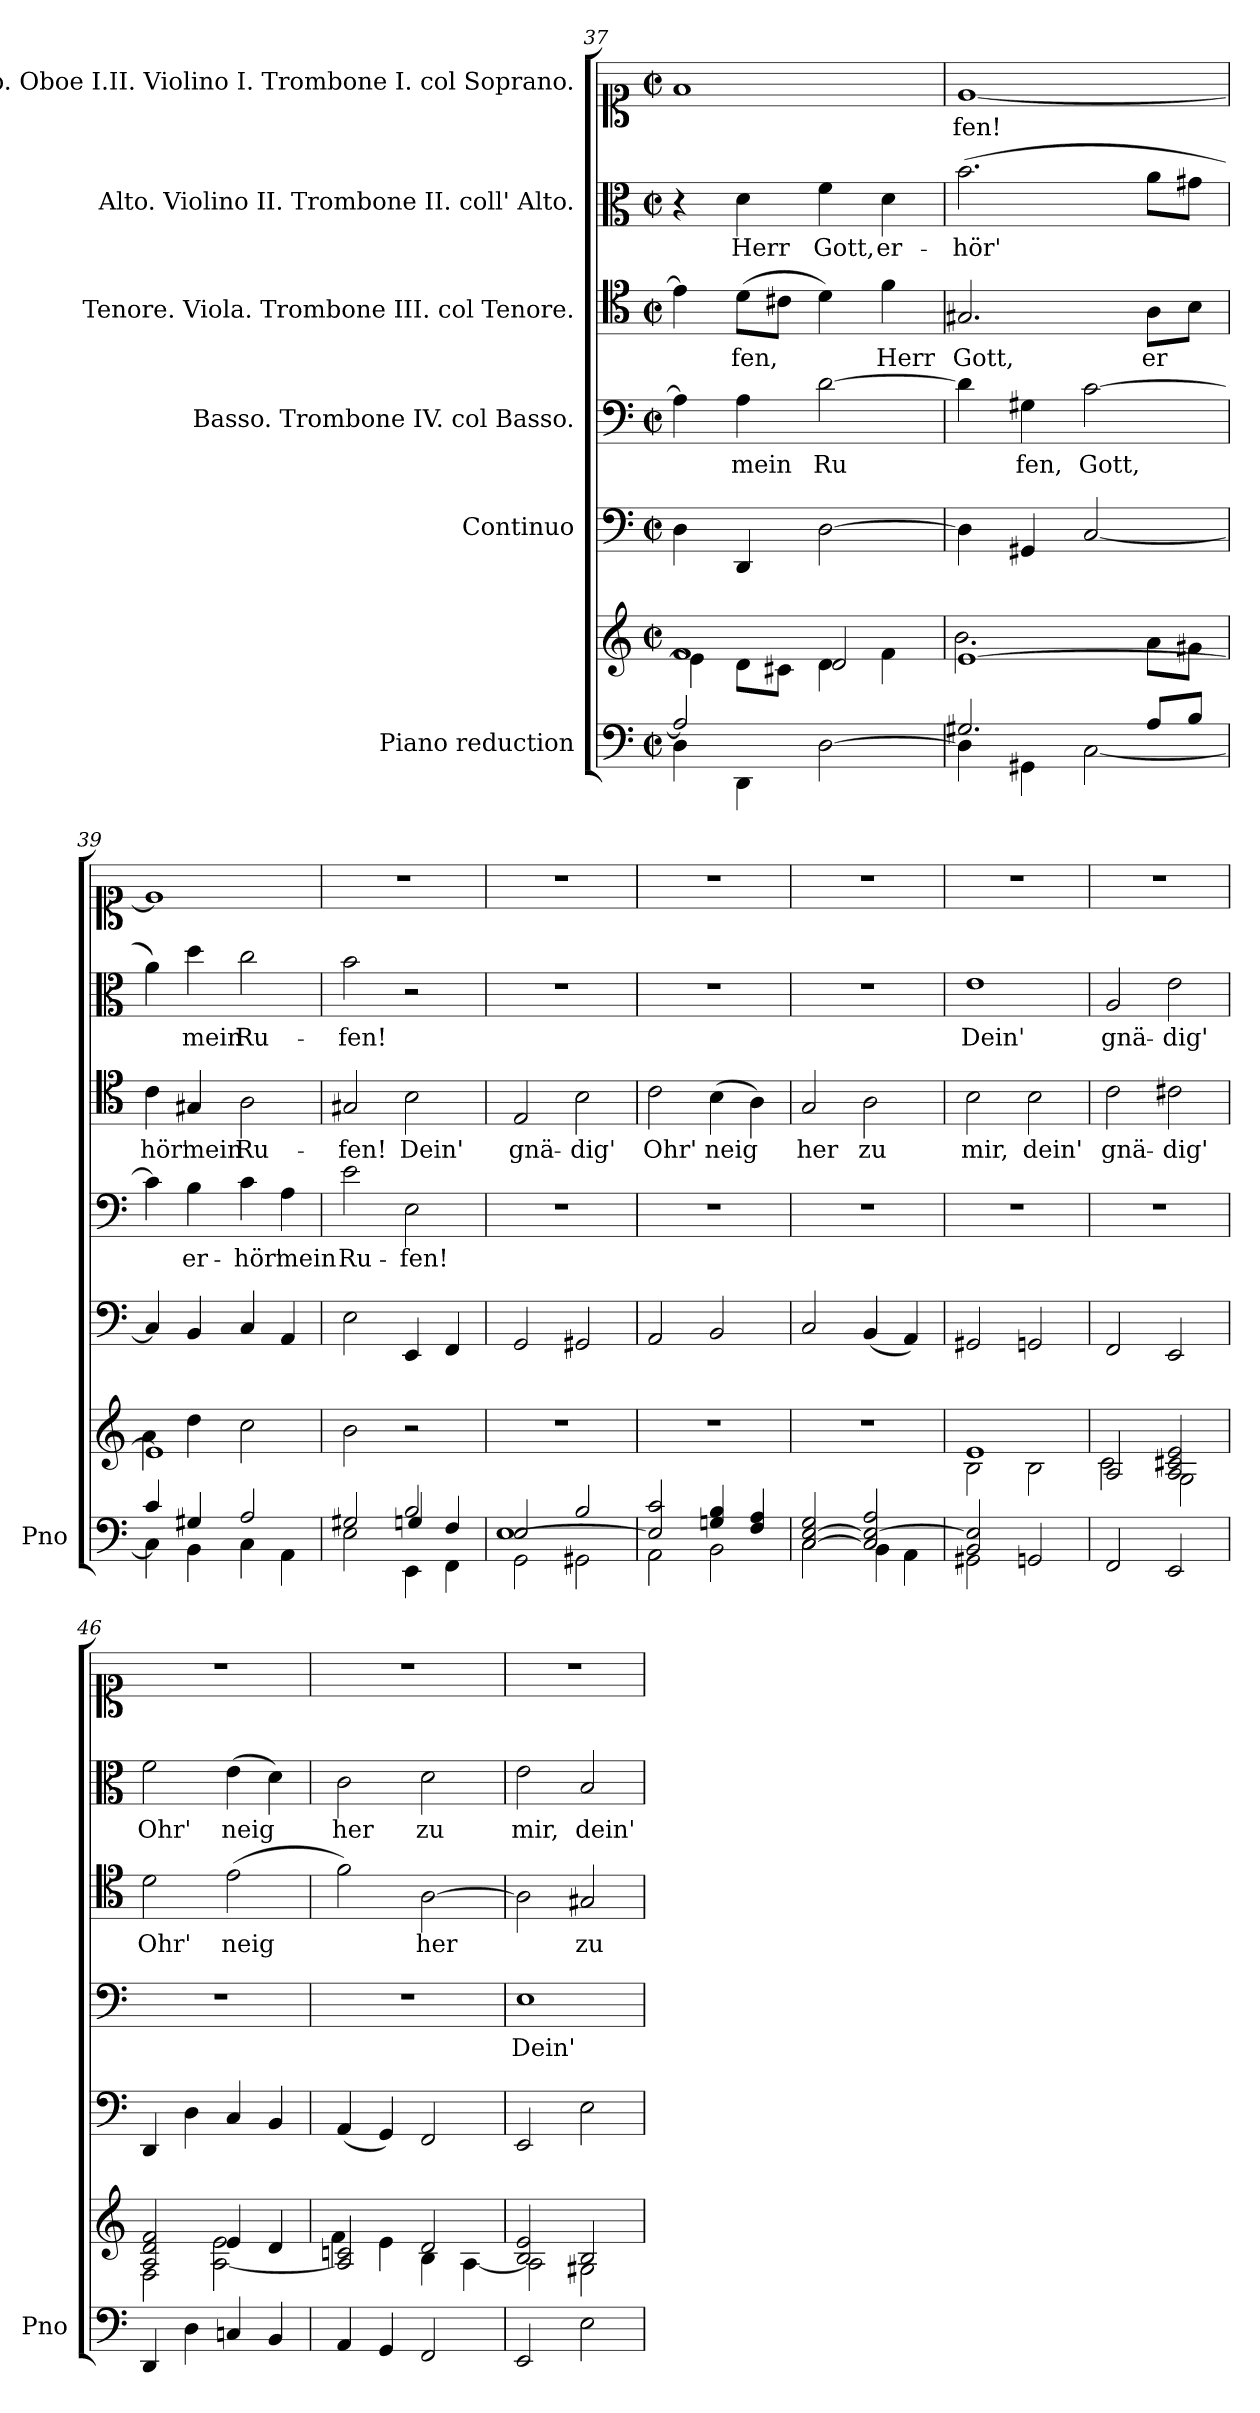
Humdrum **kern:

**kern	**kern	**kern	**kern	**text	**kern	**text	**kern	**text	**kern	**text
*part6	*part6	*part5	*part4	*part4	*part3	*part3	*part2	*part2	*part1	*part1
*staff7	*staff6	*staff5	*staff4	*staff4	*staff3	*staff3	*staff2	*staff2	*staff1	*staff1
*I"Piano reduction	*	*I"Continuo	*I"Basso. Trombone IV. col Basso.	*	*I"Tenore. Viola. Trombone III. col Tenore.	*	*I"Alto. Violino II. Trombone II. coll' Alto.	*	*I"Soprano. Oboe I.II. Violino I. Trombone I. col Soprano.	*
*I'Pno	*	*	*	*	*	*	*	*	*	*
*clefF4	*clefG2	*clefF4	*clefF4	*	*clefC4	*	*clefC3	*	*clefC1	*
*k[]	*k[]	*k[]	*k[]	*	*k[]	*	*k[]	*	*k[]	*
*M2/2	*M2/2	*M2/2	*M2/2	*	*M2/2	*	*M2/2	*	*M2/2	*
*met(c|)	*met(c|)	*met(c|)	*met(c|)	*	*met(c|)	*	*met(c|)	*	*met(c|)	*
=37	=37	=37	=37	=37	=37	=37	=37	=37	=37	=37
*^	*^	*	*	*	*	*	*	*	*	*
*	*	*	*^	*	*	*	*	*	*	*	*	*
2A/]	4D\	1f	4e\]	2ryy	4D\	4A\]	.	4e\]	.	4r	.	1f	.
!	!	!	!	!	!	!	!LO:LY:b	!	!LO:LY:b	!	!LO:LY:b	!	!
.	4DD\	.	8d\L	.	4DD/	4A\	mein	(>8d\L	fen,	4d\	Herr	.	.
.	.	.	8c#X\J	.	.	.	.	8c#X\J	.	.	.	.	.
!	!	!	!	!	!	!	!LO:LY:b	!	!	!	!LO:LY:b	!	!
2ryy	[2D\	.	4d\	2d/	[2D\	[2d\	Ru-	4d\)	.	4f\	Gott,	.	.
!	!	!	!	!	!	!	!	!	!LO:LY:b	!	!LO:LY:b	!	!
.	.	.	4f\	.	.	.	.	4f\	Herr	4d\	er-	.	.
*	*	*	*v	*v	*	*	*	*	*	*	*	*	*
=38	=38	=38	=38	=38	=38	=38	=38	=38	=38	=38	=38	=38
!	!	!	!	!	!	!LO:LY:b	!	!LO:LY:b	!	!LO:LY:b	!	!LO:LY:b
2.G#X/	4D\]	[1e	2.b\	4D\]	4d\]	-	2.G#X/	Gott,	(>2.b\	hör'	[1e	fen!
!	!	!	!	!	!	!LO:LY:b	!	!	!	!	!	!
.	4GG#X\	.	.	4GG#X/	4G#X\	fen,	.	.	.	.	.	.
!	!	!	!	!	!	!LO:LY:b	!	!	!	!	!	!
.	[2C\	.	.	[2C/	[2c\	Gott,	.	.	.	.	.	.
!	!	!	!	!	!	!	!	!LO:LY:b	!	!	!	!
8A/L	.	.	8a\L	.	.	.	8A\L	er	8a\L	.	.	.
8B/J	.	.	8g#X\J	.	.	.	8B\J	.	8g#X\J	.	.	.
=39	=39	=39	=39	=39	=39	=39	=39	=39	=39	=39	=39	=39
!	!	!	!	!	!	!	!	!LO:LY:b	!	!	!	!
4c/	4C\]	1e]	4a\	4C/]	4c\]	.	4c\	hör'	4a\)	.	1e]	.
!	!	!	!	!	!	!LO:LY:b	!	!LO:LY:b	!	!LO:LY:b	!	!
4G#X/	4BB\	.	4dd\	4BB/	4B\	er-	4G#X/	mein	4dd\	mein	.	.
!	!	!	!	!	!	!LO:LY:b	!	!LO:LY:b	!	!LO:LY:b	!	!
2A/	4C\	.	2cc\	4C/	4c\	hör'	2A\	Ru-	2cc\	Ru-	.	.
!	!	!	!	!	!	!LO:LY:b	!	!	!	!	!	!
.	4AA\	.	.	4AA/	4A\	mein	.	.	.	.	.	.
*	*	*v	*v	*	*	*	*	*	*	*	*	*
=40	=40	=40	=40	=40	=40	=40	=40	=40	=40	=40	=40
*	*^	*	*	*	*	*	*	*	*	*	*
!	!	!	!	!	!	!LO:LY:b	!	!LO:LY:b	!	!LO:LY:b	!	!
2G#X/	2E\	2ryy	2b\	2E\	2e\	Ru-	2G#X/	fen!	2b\	fen!	1r	.
!	!	!	!	!	!	!LO:LY:b	!	!LO:LY:b	!	!	!	!
2B/	4EE\	4Gn/	2r	4EE/	2E\	fen!	2B\	Dein'	2r	.	.	.
.	4FF\	4F/	.	4FF/	.	.	.	.	.	.	.	.
=41	=41	=41	=41	=41	=41	=41	=41	=41	=41	=41	=41	=41
!	!	!	!	!	!	!	!	!LO:LY:b	!	!	!	!
2E/	2GG\	[1E	1r	2GG/	1r	.	2E/	gnä-	1r	.	1r	.
!	!	!	!	!	!	!	!	!LO:LY:b	!	!	!	!
2B/	2GG#X\	.	.	2GG#X/	.	.	2B\	dig'	.	.	.	.
*	*v	*v	*	*	*	*	*	*	*	*	*	*
!!LO:LB:g=z
=42	=42	=42	=42	=42	=42	=42	=42	=42	=42	=42	=42
!	!	!	!	!	!	!	!LO:LY:b	!	!	!	!
2E/] 2c/	2AA\	1r	2AA/	1r	.	2c\	Ohr'	1r	.	1r	.
!	!	!	!	!	!	!	!LO:LY:b	!	!	!	!
4Gn/ 4B/	2BB\	.	2BB/	.	.	(>4B\	neig	.	.	.	.
4F/ 4A/	.	.	.	.	.	4A\)	.	.	.	.	.
=43	=43	=43	=43	=43	=43	=43	=43	=43	=43	=43	=43
!	!	!	!	!	!	!	!LO:LY:b	!	!	!	!
[2C/ [2E/ 2G/	2C\	1r	2C/	1r	.	2G/	her	1r	.	1r	.
!	!	!	!	!	!	!	!LO:LY:b	!	!	!	!
2C/] 2E/_ 2A/	4BB\	.	(<4BB/	.	.	2A\	zu	.	.	.	.
.	4AA\	.	4AA/)	.	.	.	.	.	.	.	.
=44	=44	=44	=44	=44	=44	=44	=44	=44	=44	=44	=44
*	*	*^	*	*	*	*	*	*	*	*	*
!	!	!	!	!	!	!	!	!LO:LY:b	!	!LO:LY:b	!	!
2BB/ 2E/]	2GG#X\	1e	2B\	2GG#X/	1r	.	2B\	mir,	1e	Dein'	1r	.
!	!	!	!	!	!	!	!	!LO:LY:b	!	!	!	!
2GGn/	2ryy	.	2B\	2GGn/	.	.	2B\	dein'	.	.	.	.
=45	=45	=45	=45	=45	=45	=45	=45	=45	=45	=45	=45	=45
!	!	!	!	!	!	!	!	!LO:LY:b	!	!LO:LY:b	!	!
*v	*v	*	*	*	*	*	*	*	*	*	*	*
2FF/	2A/	2c\	2FF/	1r	.	2c\	gnä-	2A/	gnä-	1r	.
!	!	!	!	!	!	!	!LO:LY:b	!	!LO:LY:b	!	!
2EE/	2A/ 2c#X/ 2e/	2G\	2EE/	.	.	2c#X\	dig'	2e\	dig'	.	.
=46	=46	=46	=46	=46	=46	=46	=46	=46	=46	=46	=46
!	!	!	!	!	!	!	!LO:LY:b	!	!LO:LY:b	!	!
4DD/	2A/ 2d/ 2f/	2F\	4DD/	1r	.	2d\	Ohr'	2f\	Ohr'	1r	.
4D\	.	.	4D\	.	.	.	.	.	.	.	.
!	!	!	!	!	!	!	!LO:LY:b	!	!LO:LY:b	!	!
4Cn/	4e/	[2A\ 2e\	4C/	.	.	(>2e\	neig	(>4e\	neig	.	.
4BB/	4d/	.	4BB/	.	.	.	.	4d\)	.	.	.
=47	=47	=47	=47	=47	=47	=47	=47	=47	=47	=47	=47
!	!	!	!	!	!	!	!	!	!LO:LY:b	!	!
4AA/	2A/] 2cn/	4f\	(<4AA/	1r	.	2f\)	.	2c\	her	1r	.
4GG/	.	4e\	4GG/)	.	.	.	.	.	.	.	.
!	!	!	!	!	!	!	!LO:LY:b	!	!LO:LY:b	!	!
2FF/	2d/	4B\	2FF/	.	.	[2A\	her	2d\	zu	.	.
.	.	[4A\	.	.	.	.	.	.	.	.	.
=48	=48	=48	=48	=48	=48	=48	=48	=48	=48	=48	=48
!	!	!	!	!	!LO:LY:b	!	!LO:LY:b	!	!LO:LY:b	!	!
2EE/	2B/ 2e/	2A\]	2EE/	1E	Dein'	2A\]	_	2e\	mir,	1r	.
!	!	!	!	!	!	!	!LO:LY:b	!	!LO:LY:b	!	!
2E\	2B/	2G#X\	2E\	.	.	2G#X/	zu	2B/	dein'	.	.
*	*v	*v	*	*	*	*	*	*	*	*	*
=	=	=	=	=	=	=	=	=	=	=
*-	*-	*-	*-	*-	*-	*-	*-	*-	*-	*-
